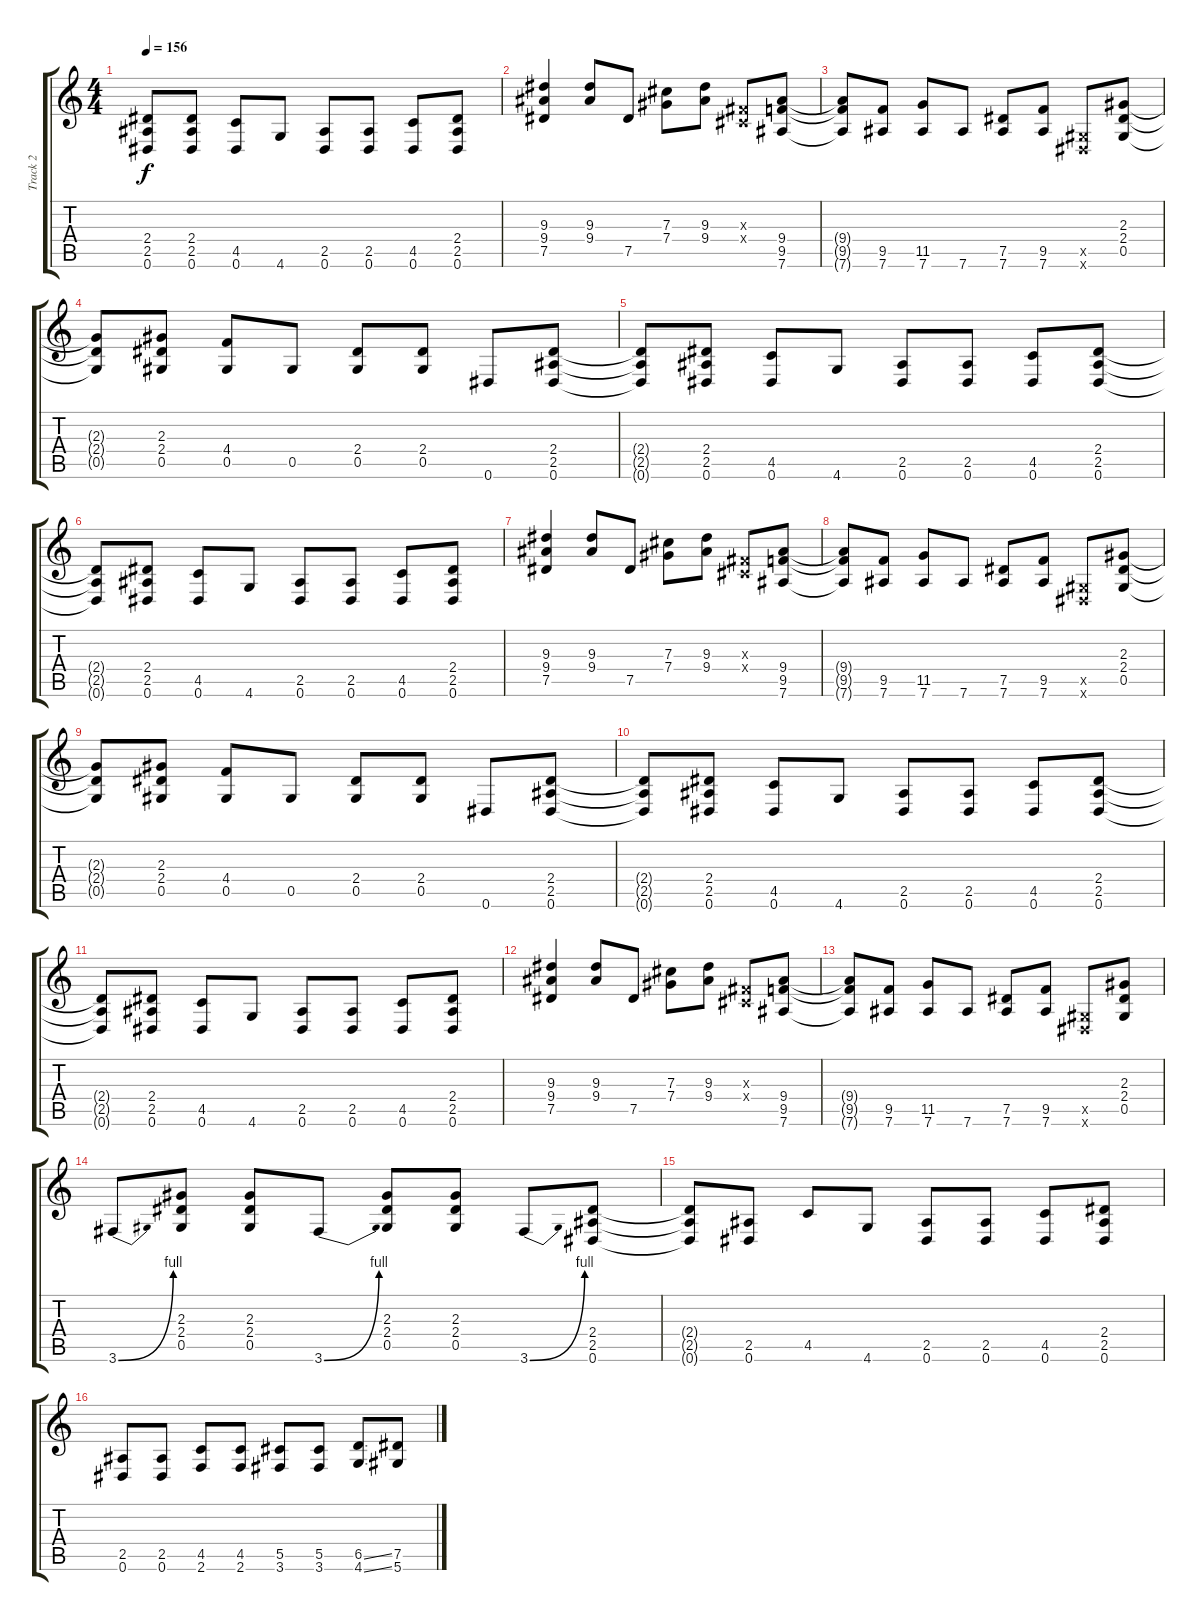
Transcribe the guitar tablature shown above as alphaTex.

\track ("Track 2" "Track 2") {instrument overdrivenguitar}
\staff {score tabs}
\tuning (Eb4 Bb3 Gb3 Db3 Ab2 Eb2) {hide}
\ts (4 4)
\tempo 156
\clef g2
\ks c
(2.4{t} 2.5{t} 0.6{t}).8{dy f} (2.4 2.5 0.6).8 (4.5 0.6).8 4.6.8 (2.5 0.6).8 (2.5 0.6).8 (4.5 0.6).8 (2.4 2.5 0.6).8 |
(9.3 9.4 7.5).4 (9.3 9.4).8 7.5.8 (7.3 7.4).8 (9.3 9.4).8 (0.3{x} 0.4{x}).8 (9.4 9.5 7.6).8 |
(9.4{t} 9.5{t} 7.6{t}).8 (9.5 7.6).8 (11.5 7.6).8 7.6.8 (7.5 7.6).8 (9.5 7.6).8 (0.5{x} 0.6{x}).8 (2.3 2.4 0.5).8 |
(2.3{t} 2.4{t} 0.5{t}).8 (2.3 2.4 0.5).8 (4.4 0.5).8 0.5.8 (2.4 0.5).8 (2.4 0.5).8 0.6.8 (2.4 2.5 0.6).8 |
(2.4{t} 2.5{t} 0.6{t}).8 (2.4 2.5 0.6).8 (4.5 0.6).8 4.6.8 (2.5 0.6).8 (2.5 0.6).8 (4.5 0.6).8 (2.4 2.5 0.6).8 |
(2.4{t} 2.5{t} 0.6{t}).8 (2.4 2.5 0.6).8 (4.5 0.6).8 4.6.8 (2.5 0.6).8 (2.5 0.6).8 (4.5 0.6).8 (2.4 2.5 0.6).8 |
(9.3 9.4 7.5).4 (9.3 9.4).8 7.5.8 (7.3 7.4).8 (9.3 9.4).8 (0.3{x} 0.4{x}).8 (9.4 9.5 7.6).8 |
(9.4{t} 9.5{t} 7.6{t}).8 (9.5 7.6).8 (11.5 7.6).8 7.6.8 (7.5 7.6).8 (9.5 7.6).8 (0.5{x} 0.6{x}).8 (2.3 2.4 0.5).8 |
(2.3{t} 2.4{t} 0.5{t}).8 (2.3 2.4 0.5).8 (4.4 0.5).8 0.5.8 (2.4 0.5).8 (2.4 0.5).8 0.6.8 (2.4 2.5 0.6).8 |
(2.4{t} 2.5{t} 0.6{t}).8 (2.4 2.5 0.6).8 (4.5 0.6).8 4.6.8 (2.5 0.6).8 (2.5 0.6).8 (4.5 0.6).8 (2.4 2.5 0.6).8 |
(2.4{t} 2.5{t} 0.6{t}).8 (2.4 2.5 0.6).8 (4.5 0.6).8 4.6.8 (2.5 0.6).8 (2.5 0.6).8 (4.5 0.6).8 (2.4 2.5 0.6).8 |
(9.3 9.4 7.5).4 (9.3 9.4).8 7.5.8 (7.3 7.4).8 (9.3 9.4).8 (0.3{x} 0.4{x}).8 (9.4 9.5 7.6).8 |
(9.4{t} 9.5{t} 7.6{t}).8 (9.5 7.6).8 (11.5 7.6).8 7.6.8 (7.5 7.6).8 (9.5 7.6).8 (0.5{x} 0.6{x}).8 (2.3 2.4 0.5).8 |
3.6{be (bend 0 0 60 4)}.8 (2.3 2.4 0.5).8 (2.3 2.4 0.5).8 3.6{be (bend 0 0 60 4)}.8 (2.3 2.4 0.5).8 (2.3 2.4 0.5).8 3.6{be (bend 0 0 60 4)}.8 (2.4 2.5 0.6).8 |
(2.4{t} 2.5{t} 0.6{t}).8 (2.5 0.6).8 4.5.8 4.6.8 (2.5 0.6).8 (2.5 0.6).8 (4.5 0.6).8 (2.4 2.5 0.6).8 |
(2.5 0.6).8 (2.5 0.6).8 (4.5 2.6).8 (4.5 2.6).8 (5.5 3.6).8 (5.5 3.6).8 (6.5{ss} 4.6{ss}).8 (7.5 5.6).8
